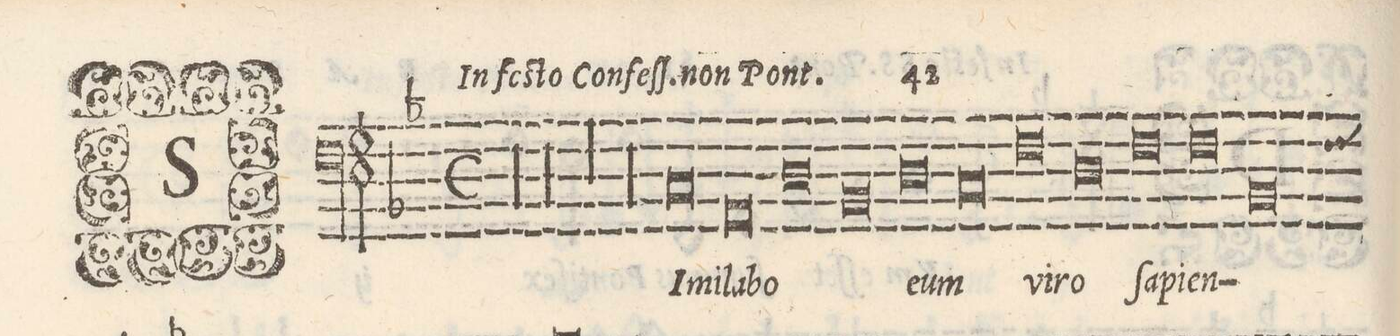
**kern	**text
*I"BASSVS	*
*clefF4	*
*k[b-]	*
*met(C)	*
*M2/1	*
00r	.
=2-	=2-
=3-	=3-
00r	.
=4-	=4-
=5-	=5-
00r	.
=6-	=6-
=7-	=7-
00r	.
=8-	=8-
=9-	=9-
0C	SI-
=10-	=10-
0AA	-mi-
=11-	=11-
0D	-la-
=12-	=12-
0BB-	-bo
=13-	=13-
0D	e-
=14-	=14-
0C	-um
=15-	=15-
0F	vi-
=16-	=16-
0D	-ro
=17-	=17-
0F	ſa-
=18-	=18-
0F	-pi-
=19-	=19-
0BB-	-en-
*custos:F	*
=20-	=20-
*-	*-
